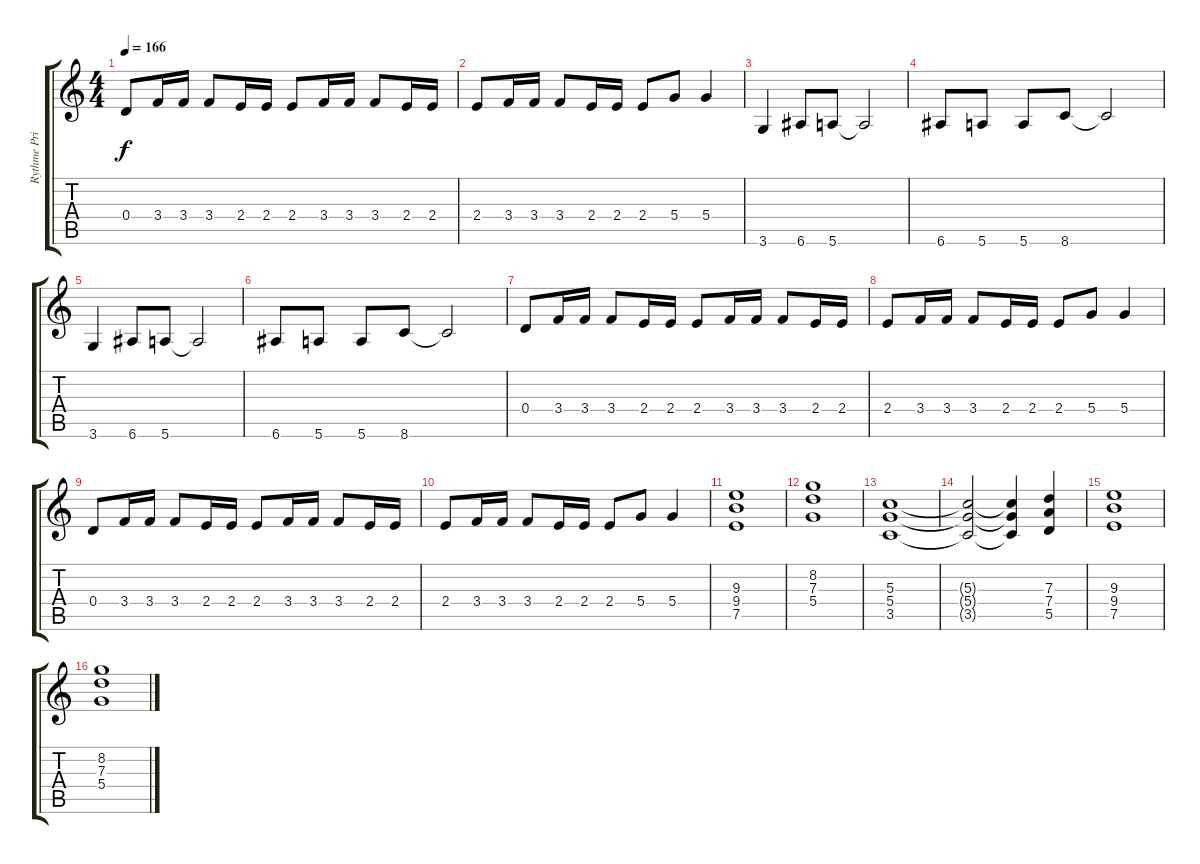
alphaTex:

\track ("Rythme Principal" "Rythme Pri") {instrument distortionguitar}
\staff {score tabs}
\tuning (E4 B3 G3 D3 A2 E2) {hide}
\ts (4 4)
\tempo 166
\clef g2
\ks c
0.4.8{dy f} 3.4.16 3.4.16 3.4.8 2.4.16 2.4.16 2.4.8 3.4.16 3.4.16 3.4.8 2.4.16 2.4.16 |
2.4.8 3.4.16 3.4.16 3.4.8 2.4.16 2.4.16 2.4.8 5.4.8 5.4.4 |
3.6.4 6.6.8 5.6.8 5.6{t}.2 |
6.6.8 5.6.8 5.6.8 8.6.8 8.6{t}.2 |
3.6.4 6.6.8 5.6.8 5.6{t}.2 |
6.6.8 5.6.8 5.6.8 8.6.8 8.6{t}.2 |
0.4.8 3.4.16 3.4.16 3.4.8 2.4.16 2.4.16 2.4.8 3.4.16 3.4.16 3.4.8 2.4.16 2.4.16 |
2.4.8 3.4.16 3.4.16 3.4.8 2.4.16 2.4.16 2.4.8 5.4.8 5.4.4 |
0.4.8 3.4.16 3.4.16 3.4.8 2.4.16 2.4.16 2.4.8 3.4.16 3.4.16 3.4.8 2.4.16 2.4.16 |
2.4.8 3.4.16 3.4.16 3.4.8 2.4.16 2.4.16 2.4.8 5.4.8 5.4.4 |
(9.3 9.4 7.5).1 |
(8.2 7.3 5.4).1 |
(5.3 5.4 3.5).1 |
(5.3{t} 5.4{t} 3.5{t}).2 (5.3{t} 5.4{t} 3.5{t}).4 (7.3 7.4 5.5).4 |
(9.3 9.4 7.5).1 |
(8.2 7.3 5.4).1
